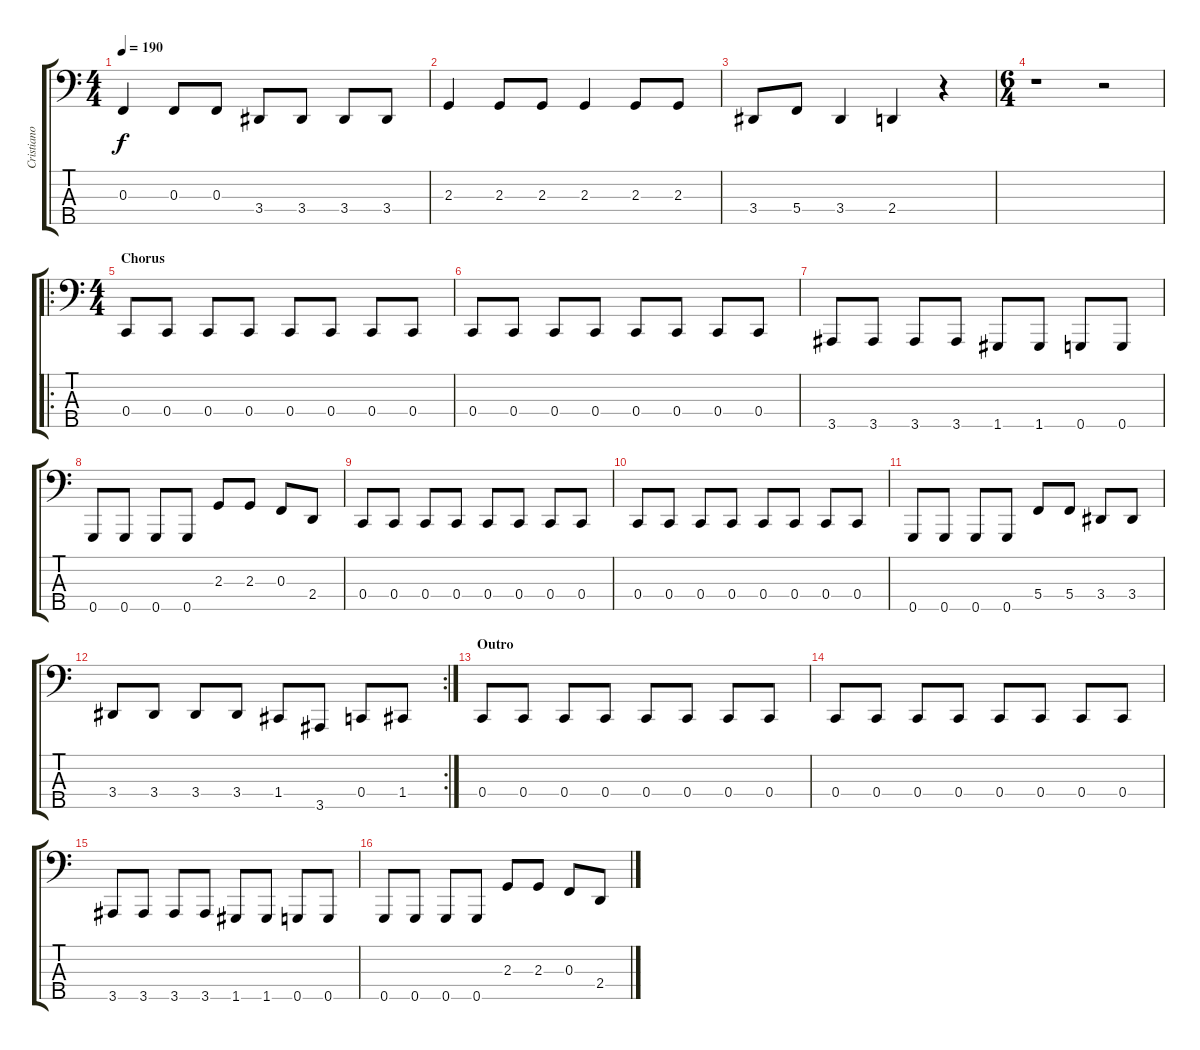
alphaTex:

\track ("Cristiano" "Cristiano") {instrument electricbasspick}
\staff {score tabs}
\tuning (Eb2 Bb1 F1 C1 G0) {hide}
\ts (4 4)
\tempo 190
\clef f4
\ks c
0.3.4{dy f} 0.3.8 0.3.8 3.4.8 3.4.8 3.4.8 3.4.8 |
2.3.4 2.3.8 2.3.8 2.3.4 2.3.8 2.3.8 |
3.4.8 5.4.8 3.4.4 2.4.4 r.4 |
\ts (6 4)
r.1 r.2 |
\ro
\ts (4 4)
\section ("" "Chorus")
0.4.8 0.4.8 0.4.8 0.4.8 0.4.8 0.4.8 0.4.8 0.4.8 |
0.4.8 0.4.8 0.4.8 0.4.8 0.4.8 0.4.8 0.4.8 0.4.8 |
3.5.8 3.5.8 3.5.8 3.5.8 1.5.8 1.5.8 0.5.8 0.5.8 |
0.5.8 0.5.8 0.5.8 0.5.8 2.3.8 2.3.8 0.3.8 2.4.8 |
0.4.8 0.4.8 0.4.8 0.4.8 0.4.8 0.4.8 0.4.8 0.4.8 |
0.4.8 0.4.8 0.4.8 0.4.8 0.4.8 0.4.8 0.4.8 0.4.8 |
0.5.8 0.5.8 0.5.8 0.5.8 5.4.8 5.4.8 3.4.8 3.4.8 |
\rc 2
3.4.8 3.4.8 3.4.8 3.4.8 1.4.8 3.5.8 0.4.8 1.4.8 |
\section ("" "Outro")
0.4.8 0.4.8 0.4.8 0.4.8 0.4.8 0.4.8 0.4.8 0.4.8 |
0.4.8 0.4.8 0.4.8 0.4.8 0.4.8 0.4.8 0.4.8 0.4.8 |
3.5.8 3.5.8 3.5.8 3.5.8 1.5.8 1.5.8 0.5.8 0.5.8 |
0.5.8 0.5.8 0.5.8 0.5.8 2.3.8 2.3.8 0.3.8 2.4.8
